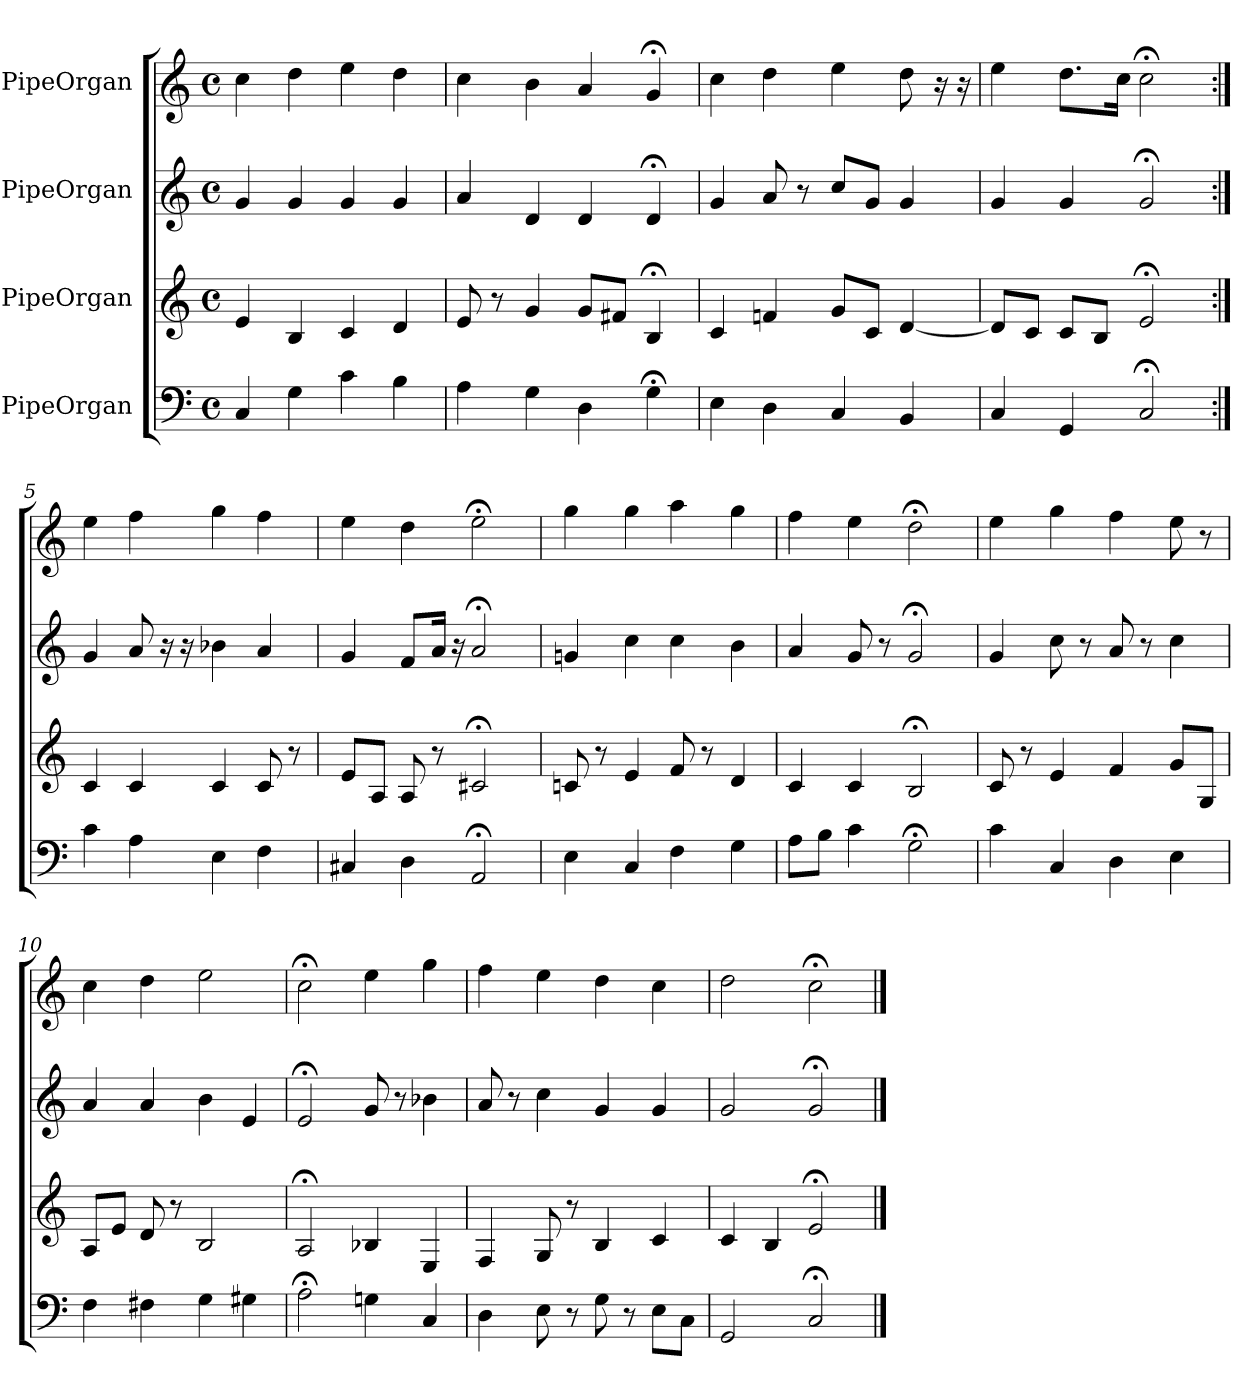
**kern	**kern	**kern	**kern
*part4	*part3	*part2	*part1
*staff4	*staff3	*staff2	*staff1
*I"PipeOrgan	*I"PipeOrgan	*I"PipeOrgan	*I"PipeOrgan
*k[]	*k[]	*k[]	*k[]
*C:	*C:	*C:	*C:
*M4/4	*M4/4	*M4/4	*M4/4
*met(c)	*met(c)	*met(c)	*met(c)
*MM60	*MM60	*MM60	*MM60
=1	=1	=1	=1
4C	4e	4g	4cc
4G	4B	4g	4dd
4c	4c	4g	4ee
4B	4d	4g	4dd
=2	=2	=2	=2
4A	8e	4a	4cc
.	8r	.	.
4G	4g	4d	4b
4D	8gL	4d	4a
.	8f#XJ	.	.
4G;<	4B;<	4d;<	4g;<
=3	=3	=3	=3
4E	4c	4g	4cc
4D	4fn	8a	4dd
.	.	8r	.
4C	8gL	8ccL	4ee
.	8cJ	8gJ	.
4BB	[4d	4g	8dd
.	.	.	16r
.	.	.	16r
=4	=4	=4	=4
4C	8dL]	4g	4ee
.	8cJ	.	.
4GG	8cL	4g	8.ddL
.	8BJ	.	.
.	.	.	16ccJk
2C;<	2e;<	2g;<	2cc;<
=5:|!	=5:|!	=5:|!	=5:|!
4c	4c	4g	4ee
4A	4c	8a	4ff
.	.	16r	.
.	.	16r	.
4E	4c	4b-X	4gg
4F	8c	4a	4ff
.	8r	.	.
=6	=6	=6	=6
4C#X	8eL	4g	4ee
.	8AJ	.	.
4D	8A	8fL	4dd
.	8r	16aJk	.
.	.	16r	.
2AA;<	2c#X;<	2a;<	2ee;<
=7	=7	=7	=7
4E	8cn	4gn	4gg
.	8r	.	.
4C	4e	4cc	4gg
4F	8f	4cc	4aa
.	8r	.	.
4G	4d	4b	4gg
=8	=8	=8	=8
8AL	4c	4a	4ff
8BJ	.	.	.
4c	4c	8g	4ee
.	.	8r	.
2G;<	2B;<	2g;<	2dd;<
=9	=9	=9	=9
4c	8c	4g	4ee
.	8r	.	.
4C	4e	8cc	4gg
.	.	8r	.
4D	4f	8a	4ff
.	.	8r	.
4E	8gL	4cc	8ee
.	8GJ	.	8r
=10	=10	=10	=10
4F	8AL	4a	4cc
.	8eJ	.	.
4F#X	8d	4a	4dd
.	8r	.	.
4G	2B	4b	2ee
4G#X	.	4e	.
=11	=11	=11	=11
2A;<	2A;<	2e;<	2cc;<
4Gn	4B-X	8g	4ee
.	.	8r	.
4C	4E	4b-X	4gg
=12	=12	=12	=12
4D	4F	8a	4ff
.	.	8r	.
8E	8G	4cc	4ee
8r	8r	.	.
8G	4B	4g	4dd
8r	.	.	.
8EL	4c	4g	4cc
8CJ	.	.	.
=13	=13	=13	=13
2GG	4c	2g	2dd
.	4B	.	.
2C;<	2e;<	2g;<	2cc;<
==	==	==	==
*-	*-	*-	*-
